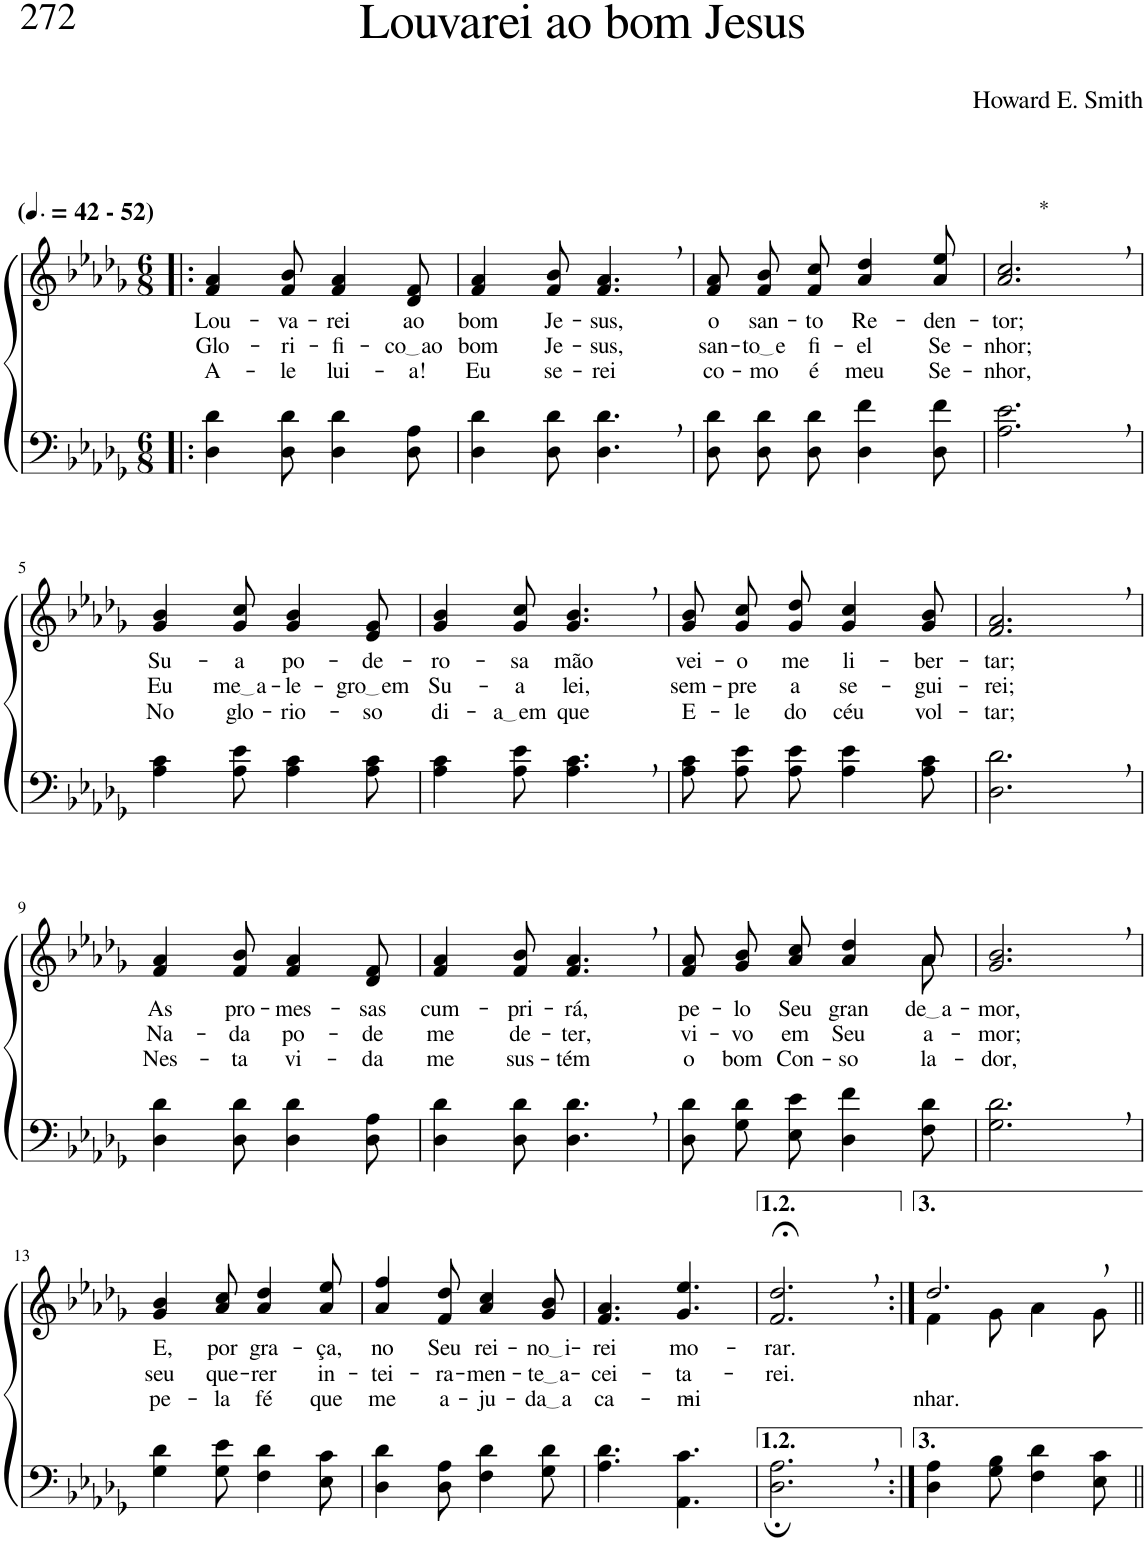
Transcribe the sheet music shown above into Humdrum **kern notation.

**kern	**kern	**text	**text	**text
*part2	*part1	*part1	*part1	*part1
*staff2	*staff1	*staff1	*staff1	*staff1
*I"Parte III e IV	*I"Parte I e II	*	*	*
*clefF4	*clefG2	*	*	*
*Trd2c3	*Trd2c3	*	*	*
*k[b-e-a-d-g-]	*k[b-e-a-d-g-]	*	*	*
*M6/8	*M6/8	*	*	*
*MM63	*MM63	*	*	*
=1!|:	=1!|:	=1!|:	=1!|:	=1!|:
!	!LO:TX:a:B:t=(	!	!	!
!	!LO:TX:a:B:t=- 52)	!	!	!
!	!	!LO:LY:b	!LO:LY:b	!LO:LY:b
4D-\ 4d-\	4f/ 4a-/	Lou-	Glo-	A-
!	!	!LO:LY:b	!LO:LY:b	!LO:LY:b
8D-\ 8d-\	8f/ 8b-/	-va-	-ri-	-le
!	!	!LO:LY:b	!LO:LY:b	!LO:LY:b
4D-\ 4d-\	4f/ 4a-/	-rei	-fi-	lui-
!	!	!LO:LY:b	!LO:LY:b	!LO:LY:b
8D-\ 8A-\	8d-/ 8f/	ao	co ao	-a!
=2	=2	=2	=2	=2
!	!	!LO:LY:b	!LO:LY:b	!LO:LY:b
4D-\ 4d-\	4f/ 4a-/	bom	bom	Eu
!	!	!LO:LY:b	!LO:LY:b	!LO:LY:b
8D-\ 8d-\	8f/ 8b-/	Je-	Je-	se-
!	!	!LO:LY:b	!LO:LY:b	!LO:LY:b
4.D-\, 4.d-\,	4.f/, 4.a-/,	-sus,	-sus,	-rei
=3	=3	=3	=3	=3
!	!	!LO:LY:b	!LO:LY:b	!LO:LY:b
8D-\ 8d-\L	8f/ 8a-/L	o	san-	co-
!	!	!LO:LY:b	!LO:LY:b	!LO:LY:b
8D-\ 8d-\	8f/ 8b-/	san-	to e	-mo
!	!	!LO:LY:b	!LO:LY:b	!LO:LY:b
8D-\ 8d-\J	8f/ 8cc/J	-to	fi-	é
!	!	!LO:LY:b	!LO:LY:b	!LO:LY:b
4D-\ 4f\	4a-/ 4dd-/	Re-	-el	meu
!	!	!LO:LY:b	!LO:LY:b	!LO:LY:b
8D-\ 8f\	8a-/ 8ee-/	-den-	Se-	Se-
=4	=4	=4	=4	=4
!	!LO:TX:a:t=*	!	!	!
!	!	!LO:LY:b	!LO:LY:b	!LO:LY:b
2.A-\, 2.e-\,	2.a-/, 2.cc/,	-tor;	-nhor;	-nhor,
!!LO:LB:g=z
=5	=5	=5	=5	=5
!	!	!LO:LY:b	!LO:LY:b	!LO:LY:b
4A-\ 4c\	4g-/ 4b-/	Su-	Eu	No
!	!	!LO:LY:b	!LO:LY:b	!LO:LY:b
8A-\ 8e-\	8g-/ 8cc/	-a	me a	glo-
!	!	!LO:LY:b	!LO:LY:b	!LO:LY:b
4A-\ 4c\	4g-/ 4b-/	po-	-le-	-rio-
!	!	!LO:LY:b	!LO:LY:b	!LO:LY:b
8A-\ 8c\	8e-/ 8g-/	-de-	gro em	-so
=6	=6	=6	=6	=6
!	!	!LO:LY:b	!LO:LY:b	!LO:LY:b
4A-\ 4c\	4g-/ 4b-/	-ro-	Su-	di-
!	!	!LO:LY:b	!LO:LY:b	!LO:LY:b
8A-\ 8e-\	8g-/ 8cc/	-sa	-a	a em
!	!	!LO:LY:b	!LO:LY:b	!LO:LY:b
4.A-\, 4.c\,	4.g-/, 4.b-/,	mão	lei,	que
=7	=7	=7	=7	=7
!	!	!LO:LY:b	!LO:LY:b	!LO:LY:b
8A-\ 8c\L	8g-\ 8b-\L	vei-	sem-	E-
!	!	!LO:LY:b	!LO:LY:b	!LO:LY:b
8A-\ 8e-\	8g-\ 8cc\	-o	-pre	-le
!	!	!LO:LY:b	!LO:LY:b	!LO:LY:b
8A-\ 8e-\J	8g-\ 8dd-\J	me	a	do
!	!	!LO:LY:b	!LO:LY:b	!LO:LY:b
4A-\ 4e-\	4g-/ 4cc/	li-	se-	céu
!	!	!LO:LY:b	!LO:LY:b	!LO:LY:b
8A-\ 8c\	8g-/ 8b-/	-ber-	-gui-	vol-
=8	=8	=8	=8	=8
!	!	!LO:LY:b	!LO:LY:b	!LO:LY:b
2.D-\, 2.d-\,	2.f/, 2.a-/,	-tar;	-rei;	-tar;
!!LO:LB:g=z
=9	=9	=9	=9	=9
!	!	!LO:LY:b	!LO:LY:b	!LO:LY:b
4D-\ 4d-\	4f/ 4a-/	As	Na-	Nes-
!	!	!LO:LY:b	!LO:LY:b	!LO:LY:b
8D-\ 8d-\	8f/ 8b-/	pro-	-da	-ta
!	!	!LO:LY:b	!LO:LY:b	!LO:LY:b
4D-\ 4d-\	4f/ 4a-/	-mes-	po-	vi-
!	!	!LO:LY:b	!LO:LY:b	!LO:LY:b
8D-\ 8A-\	8d-/ 8f/	-sas	-de	-da
=10	=10	=10	=10	=10
!	!	!LO:LY:b	!LO:LY:b	!LO:LY:b
4D-\ 4d-\	4f/ 4a-/	cum-	me	me
!	!	!LO:LY:b	!LO:LY:b	!LO:LY:b
8D-\ 8d-\	8f/ 8b-/	-pri-	de-	sus-
!	!	!LO:LY:b	!LO:LY:b	!LO:LY:b
4.D-\, 4.d-\,	4.f/, 4.a-/,	-rá,	-ter,	-tém
=11	=11	=11	=11	=11
!	!	!LO:LY:b	!LO:LY:b	!LO:LY:b
*	*^	*	*	*
8D-\ 8d-\L	8f/ 8a-/L	8ryy	pe-	vi-	o
!	!	!	!LO:LY:b	!LO:LY:b	!LO:LY:b
*	*v	*v	*	*	*
8G-\ 8d-\	8g-/ 8b-/	-lo	-vo	bom
!	!	!LO:LY:b	!LO:LY:b	!LO:LY:b
8E-\ 8e-\J	8a-/ 8cc/J	Seu	em	Con-
!	!	!LO:LY:b	!LO:LY:b	!LO:LY:b
4D-\ 4f\	4a-/ 4dd-/	gran-	Seu	-so-
*	*^	*	*	*
!	!	!	!LO:LY:b	!LO:LY:b	!LO:LY:b
8F\ 8d-\	8a-/	8a-\	de a	a-	-la-
=12	=12	=12	=12	=12	=12
!	!	!	!LO:LY:b	!LO:LY:b	!LO:LY:b
*	*v	*v	*	*	*
2.G-\, 2.d-\,	2.g-/, 2.b-/,	mor,	-mor;	dor,
!!LO:LB:g=z
=13	=13	=13	=13	=13
!	!	!LO:LY:b	!LO:LY:b	!LO:LY:b
4G-\ 4d-\	4g-/ 4b-/	E,	seu	pe-
!	!	!LO:LY:b	!LO:LY:b	!LO:LY:b
8G-\ 8e-\	8a-/ 8cc/	por	que-	-la
!	!	!LO:LY:b	!LO:LY:b	!LO:LY:b
4F\ 4d-\	4a-/ 4dd-/	gra-	-rer	fé
!	!	!LO:LY:b	!LO:LY:b	!LO:LY:b
8E-\ 8c\	8a-/ 8ee-/	-ça,	in-	que
=14	=14	=14	=14	=14
!	!	!LO:LY:b	!LO:LY:b	!LO:LY:b
4D-\ 4d-\	4a-/ 4ff/	no	-tei-	me
!	!	!LO:LY:b	!LO:LY:b	!LO:LY:b
8D-\ 8A-\	8f/ 8dd-/	Seu	-ra-	a-
!	!	!LO:LY:b	!LO:LY:b	!LO:LY:b
4F\ 4d-\	4a-/ 4cc/	rei-	-men-	-ju-
!	!	!LO:LY:b	!LO:LY:b	!LO:LY:b
8G-\ 8d-\	8g-/ 8b-/	no i	te a	da a
=15	=15	=15	=15	=15
!	!	!LO:LY:b	!LO:LY:b	!LO:LY:b
4.A-\ 4.d-\	4.f/ 4.a-/	-rei	-cei-	ca-
!	!	!LO:LY:b	!LO:LY:b	!LO:LY:b
4.AA-\ 4.c\	4.g-/ 4.ee-/	mo-	-ta-	-mi-
=16	=16	=16	=16	=16
!	!	!LO:LY:b	!LO:LY:b	!
2.D-\;, 2.A-\;,	2.f/;<, 2.dd-/;<,	-rar.	-rei.	.
=17:|!	=17:|!	=17:|!	=17:|!	=17:|!
*	*^	*	*	*
!	!	!	!	!	!LO:LY:b
4D-\ 4A-\	2.dd-,/	4f\	.	.	-nhar.
8G-\ 8B-\	.	8g-\	.	.	.
4F\ 4d-\	.	4a-\	.	.	.
8E-\ 8c\	.	8g-\	.	.	.
*	*v	*v	*	*	*
=||	=||	=||	=||	=||
*-	*-	*-	*-	*-
